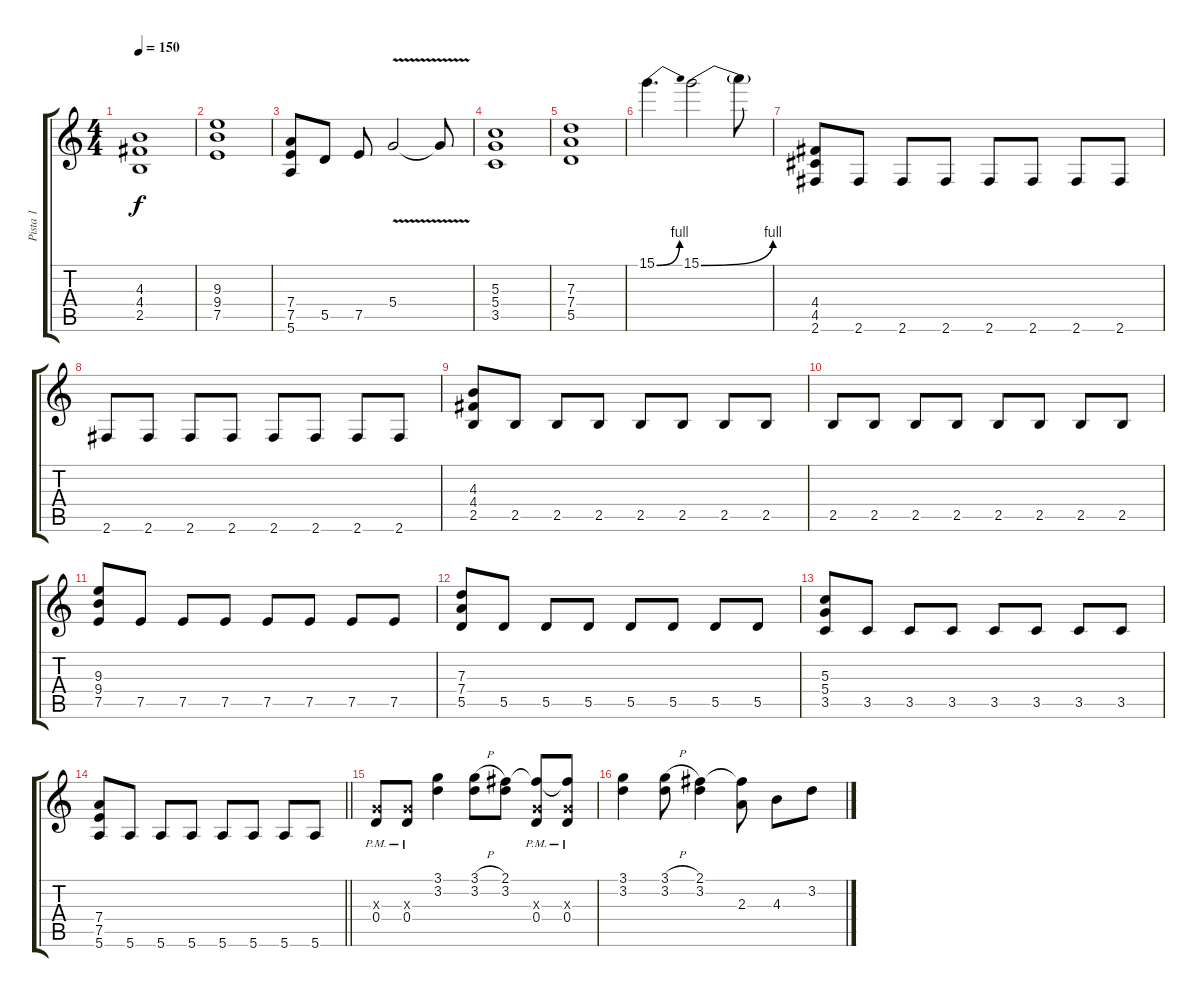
\track ("Pista 1" "Pista 1") {instrument distortionguitar}
\staff {score tabs}
\tuning (E4 B3 G3 D3 A2 E2) {hide}
\ts (4 4)
\tempo 150
\clef g2
\ks c
(4.3 4.4 2.5).1{dy f} |
(9.3 9.4 7.5).1 |
(7.4 7.5 5.6).8 5.5.8 7.5.8 5.4{v}.2 5.4{t}.8 |
(5.3 5.4 3.5).1 |
(7.3 7.4 5.5).1 |
15.1{be (bend 0 0 60 4)}.4{d} 15.1{be (bend 0 0 60 4)}.2 15.1{t}.8 |
(4.4 4.5 2.6).8 2.6.8 2.6.8 2.6.8 2.6.8 2.6.8 2.6.8 2.6.8 |
2.6.8 2.6.8 2.6.8 2.6.8 2.6.8 2.6.8 2.6.8 2.6.8 |
(4.3 4.4 2.5).8 2.5.8 2.5.8 2.5.8 2.5.8 2.5.8 2.5.8 2.5.8 |
2.5.8 2.5.8 2.5.8 2.5.8 2.5.8 2.5.8 2.5.8 2.5.8 |
(9.3 9.4 7.5).8 7.5.8 7.5.8 7.5.8 7.5.8 7.5.8 7.5.8 7.5.8 |
(7.3 7.4 5.5).8 5.5.8 5.5.8 5.5.8 5.5.8 5.5.8 5.5.8 5.5.8 |
(5.3 5.4 3.5).8 3.5.8 3.5.8 3.5.8 3.5.8 3.5.8 3.5.8 3.5.8 |
\barLineRight lightlight
(7.4 7.5 5.6).8 5.6.8 5.6.8 5.6.8 5.6.8 5.6.8 5.6.8 5.6.8 |
(0.3{x} 0.4{pm}).8 (0.3{x} 0.4{pm}).8 (3.1 3.2).4 (3.1{h} 3.2).8 (2.1 3.2).8 (2.1{t} 0.3{x} 0.4{pm}).8 (2.1{t} 0.3{x} 0.4{pm}).8 |
(3.1 3.2).4 (3.1{h} 3.2).8 (2.1 3.2).4 (2.1{t} 2.3).8 4.3.8 3.2.8
